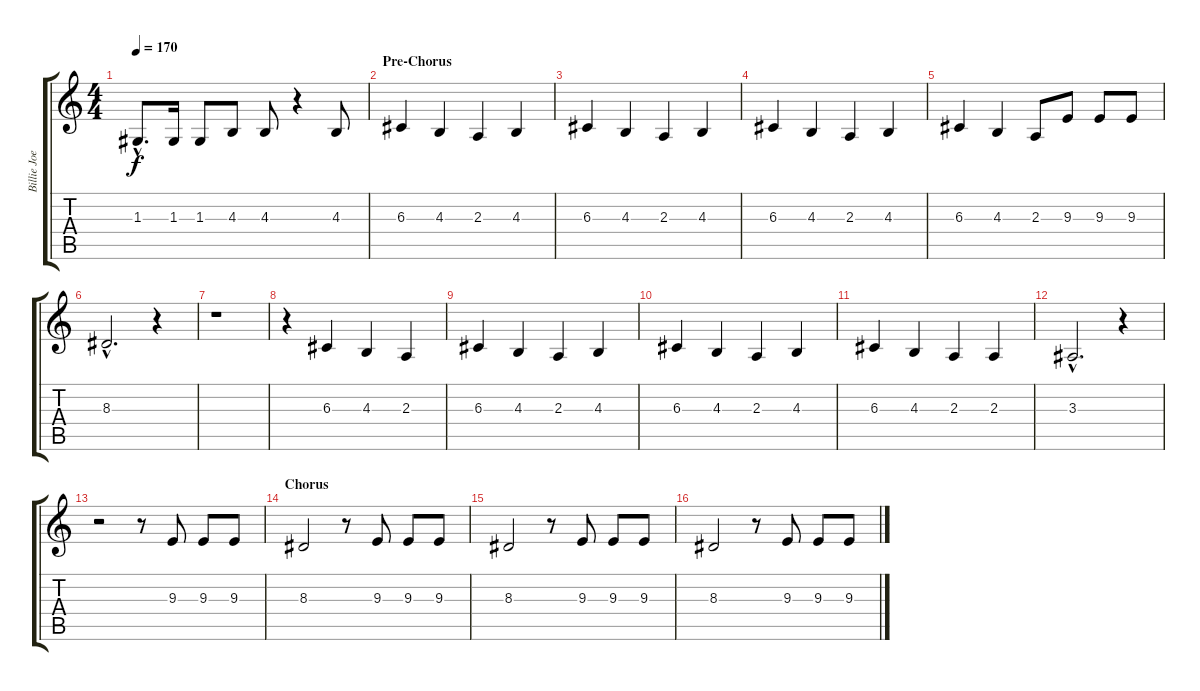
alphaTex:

\track ("Billie Joe" "Billie Joe") {instrument tenorsax}
\staff {score tabs}
\tuning (E4 B3 G3 D3 A2 E2) {hide}
\ts (4 4)
\tempo 170
\clef g2
\ks c
1.3{hac}.8{d dy f} 1.3.16 1.3.8 4.3.8 4.3.8 r.4 4.3.8 |
\section ("" "Pre-Chorus")
6.3.4 4.3.4 2.3.4 4.3.4 |
6.3.4 4.3.4 2.3.4 4.3.4 |
6.3.4 4.3.4 2.3.4 4.3.4 |
6.3.4 4.3.4 2.3.8 9.3.8 9.3.8 9.3.8 |
8.3{hac}.2{d} r.4 |
r.1 |
r.4 6.3.4 4.3.4 2.3.4 |
6.3.4 4.3.4 2.3.4 4.3.4 |
6.3.4 4.3.4 2.3.4 4.3.4 |
6.3.4 4.3.4 2.3.4 2.3.4 |
3.3{hac}.2{d} r.4 |
r.2 r.8 9.3.8 9.3.8 9.3.8 |
\section ("" "Chorus")
8.3.2 r.8 9.3.8 9.3.8 9.3.8 |
8.3.2 r.8 9.3.8 9.3.8 9.3.8 |
8.3.2 r.8 9.3.8 9.3.8 9.3.8
